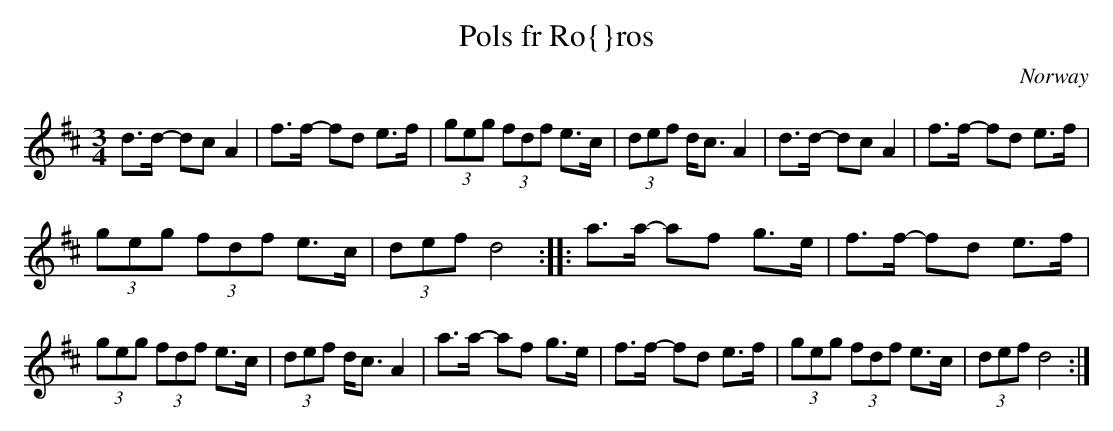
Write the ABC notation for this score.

X:1
T:Pols fr R\o{}ros
O:Norway
M:3/4
K:D
d>d- dc A2|f>f- fd e>f|\
(3geg (3fdf e>c|(3def d<c A2|\
d>d- dc A2|f>f- fd e>f|
(3geg (3fdf e>c|(3def d4::\
a>a- af g>e|f>f- fd e>f|
(3geg (3fdf e>c|(3def d<c A2|\
a>a- af g>e|f>f- fd e>f|\
(3geg (3fdf e>c|(3def d4:|\
